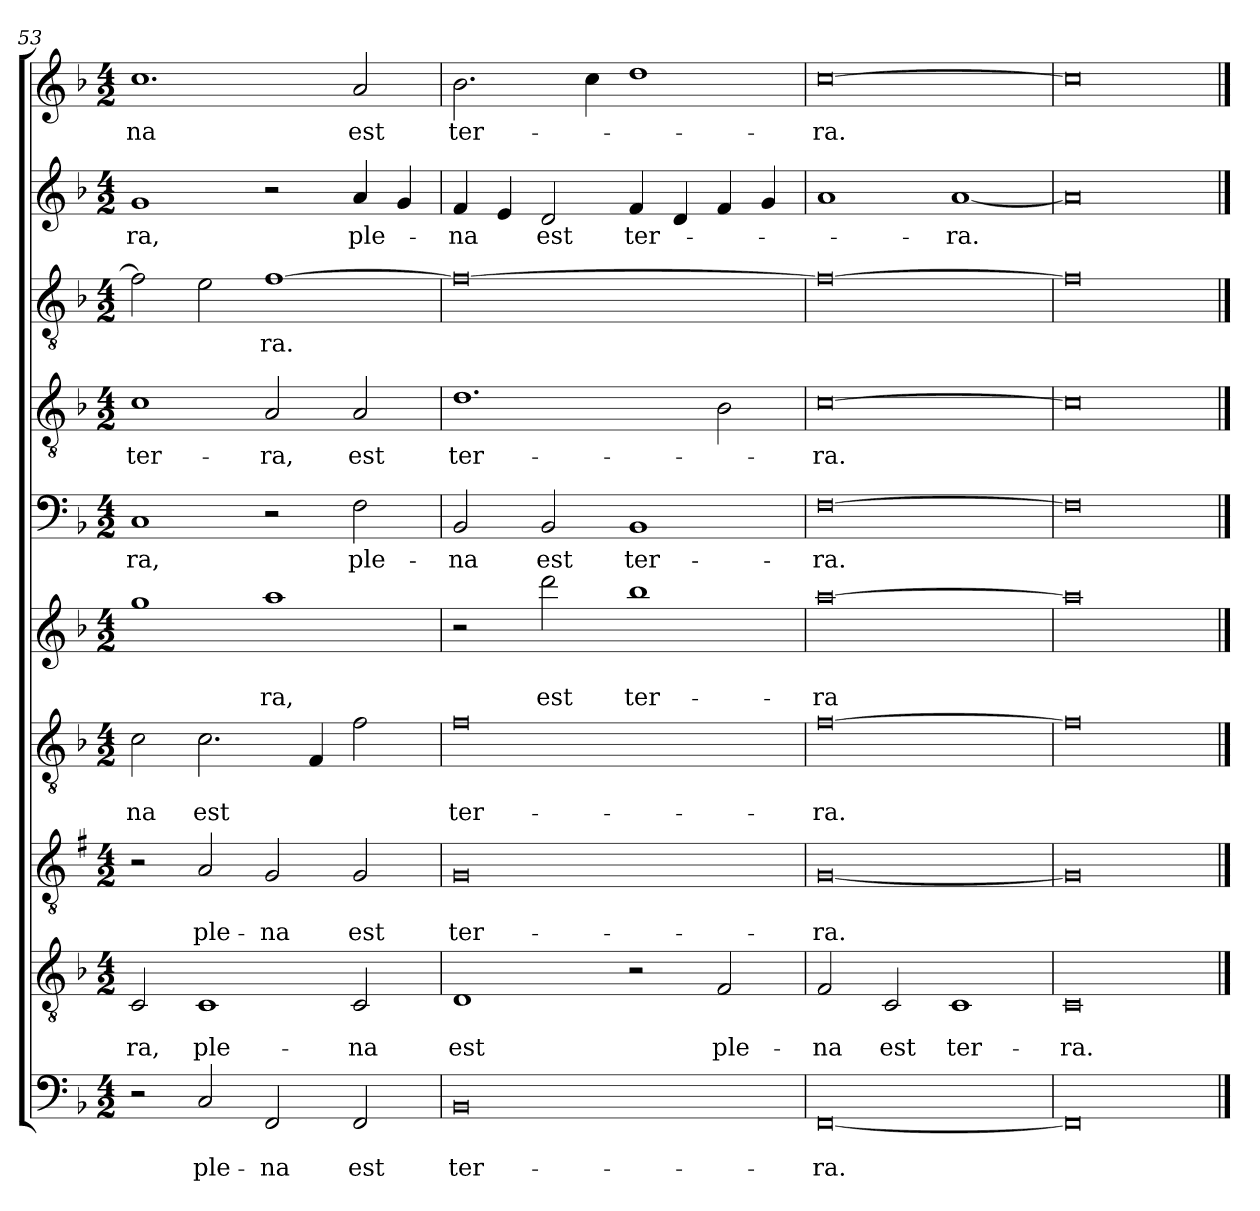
**kern	**text	**text	**kern	**text	**text	**kern	**text	**text	**kern	**text	**text	**kern	**text	**text	**kern	**text	**kern	**text	**kern	**text	**kern	**text	**kern	**text
*part10	*part10	*part10	*part9	*part9	*part9	*part8	*part8	*part8	*part7	*part7	*part7	*part6	*part6	*part6	*part5	*part5	*part4	*part4	*part3	*part3	*part2	*part2	*part1	*part1
*staff10	*staff10	*staff10	*staff9	*staff9	*staff9	*staff8	*staff8	*staff8	*staff7	*staff7	*staff7	*staff6	*staff6	*staff6	*staff5	*staff5	*staff4	*staff4	*staff3	*staff3	*staff2	*staff2	*staff1	*staff1
!!LO:LB:g=z
*clefF4	*	*	*clefGv2	*	*	*clefGv2	*	*	*clefGv2	*	*	*clefG2	*	*	*clefF4	*	*clefGv2	*	*clefGv2	*	*clefG2	*	*clefG2	*
*	*	*	*	*	*	*ITrd1c2	*	*	*	*	*	*ITrd8c14	*	*	*	*	*	*	*	*	*	*	*	*
*k[b-]	*	*	*k[b-]	*	*	*k[b-]	*	*	*k[b-]	*	*	*k[b-]	*	*	*k[b-]	*	*k[b-]	*	*k[b-]	*	*k[b-]	*	*k[b-]	*
*F:	*	*	*F:	*	*	*F:	*	*	*F:	*	*	*F:	*	*	*F:	*	*F:	*	*F:	*	*F:	*	*F:	*
*M4/2	*	*	*M4/2	*	*	*M4/2	*	*	*M4/2	*	*	*M4/2	*	*	*M4/2	*	*M4/2	*	*M4/2	*	*M4/2	*	*M4/2	*
=53	=53	=53	=53	=53	=53	=53	=53	=53	=53	=53	=53	=53	=53	=53	=53	=53	=53	=53	=53	=53	=53	=53	=53	=53
!	!	!	!	!	!LO:LY:b	!	!	!	!	!	!LO:LY:b	!	!	!	!	!LO:LY:b	!	!LO:LY:b	!	!	!	!LO:LY:b	!	!LO:LY:b
2r	.	.	2C/	.	-ra,	2r	.	.	2c\	.	-na	1g	.	.	1C	-ra,	1c	ter-	2f\]	.	1g	-ra,	1.cc	-na
!	!	!LO:LY:b	!	!	!LO:LY:b	!	!	!LO:LY:b	!	!	!LO:LY:b	!	!	!	!	!	!	!	!	!	!	!	!	!
2C/	.	ple-	1C	.	ple-	2G/	.	ple-	2.c\	.	est	.	.	.	.	.	.	.	2e\	.	.	.	.	.
!	!	!LO:LY:b	!	!	!	!	!	!LO:LY:b	!	!	!	!	!	!LO:LY:b	!	!	!	!LO:LY:b	!	!LO:LY:b	!	!	!	!
2FF/	.	-na	.	.	.	2F/	.	-na	.	.	.	1a	.	-ra,	2r	.	2A/	-ra,	[1f	-ra.	2r	.	.	.
.	.	.	.	.	.	.	.	.	4F/	.	.	.	.	.	.	.	.	.	.	.	.	.	.	.
!	!	!LO:LY:b	!	!	!LO:LY:b	!	!	!LO:LY:b	!	!	!	!	!	!	!	!LO:LY:b	!	!LO:LY:b	!	!	!	!LO:LY:b	!	!LO:LY:b
2FF/	.	est	2C/	.	-na	2F/	.	est	2f\	.	.	.	.	.	2F\	ple-	2A/	est	.	.	4a/	ple-	2a/	est
.	.	.	.	.	.	.	.	.	.	.	.	.	.	.	.	.	.	.	.	.	4g/	.	.	.
=54	=54	=54	=54	=54	=54	=54	=54	=54	=54	=54	=54	=54	=54	=54	=54	=54	=54	=54	=54	=54	=54	=54	=54	=54
!	!	!LO:LY:b	!	!	!LO:LY:b	!	!	!LO:LY:b	!	!	!LO:LY:b	!	!	!	!	!LO:LY:b	!	!LO:LY:b	!	!	!	!LO:LY:b	!	!LO:LY:b
0BB-	.	ter-	1D	.	est	0F	.	ter-	0f	.	ter-	2r	.	.	2BB-/	-na	1.d	ter-	0f_	.	4f/	-na	2.b-\	ter-
.	.	.	.	.	.	.	.	.	.	.	.	.	.	.	.	.	.	.	.	.	4e/	.	.	.
!	!	!	!	!	!	!	!	!	!	!	!	!	!	!LO:LY:b	!	!LO:LY:b	!	!	!	!	!	!LO:LY:b	!	!
.	.	.	.	.	.	.	.	.	.	.	.	2dd\	.	est	2BB-/	est	.	.	.	.	2d/	est	.	.
.	.	.	.	.	.	.	.	.	.	.	.	.	.	.	.	.	.	.	.	.	.	.	4cc\	.
!	!	!	!	!	!	!	!	!	!	!	!	!	!	!LO:LY:b	!	!LO:LY:b	!	!	!	!	!	!LO:LY:b	!	!
.	.	.	2r	.	.	.	.	.	.	.	.	1b-	.	ter-	1BB-	ter-	.	.	.	.	4f/	ter-	1dd	.
.	.	.	.	.	.	.	.	.	.	.	.	.	.	.	.	.	.	.	.	.	4d/	.	.	.
!	!	!	!	!	!LO:LY:b	!	!	!	!	!	!	!	!	!	!	!	!	!	!	!	!	!	!	!
.	.	.	2F/	.	ple-	.	.	.	.	.	.	.	.	.	.	.	2B-\	.	.	.	4f/	.	.	.
.	.	.	.	.	.	.	.	.	.	.	.	.	.	.	.	.	.	.	.	.	4g/	.	.	.
=55	=55	=55	=55	=55	=55	=55	=55	=55	=55	=55	=55	=55	=55	=55	=55	=55	=55	=55	=55	=55	=55	=55	=55	=55
!	!	!LO:LY:b	!	!	!LO:LY:b	!	!	!LO:LY:b	!	!	!LO:LY:b	!	!	!LO:LY:b	!	!LO:LY:b	!	!LO:LY:b	!	!	!	!	!	!LO:LY:b
[0FF	.	-ra.	2F/	.	-na	[0F	.	-ra.	[0f	.	-ra.	[0a	.	-ra	[0F	-ra.	[0c	-ra.	0f_	.	1a	.	[0cc	-ra.
!	!	!	!	!	!LO:LY:b	!	!	!	!	!	!	!	!	!	!	!	!	!	!	!	!	!	!	!
.	.	.	2C/	.	est	.	.	.	.	.	.	.	.	.	.	.	.	.	.	.	.	.	.	.
!	!	!	!	!	!LO:LY:b	!	!	!	!	!	!	!	!	!	!	!	!	!	!	!	!	!LO:LY:b	!	!
.	.	.	1C	.	ter-	.	.	.	.	.	.	.	.	.	.	.	.	.	.	.	[1a	-ra.	.	.
=56	=56	=56	=56	=56	=56	=56	=56	=56	=56	=56	=56	=56	=56	=56	=56	=56	=56	=56	=56	=56	=56	=56	=56	=56
!	!	!	!	!	!LO:LY:b	!	!	!	!	!	!	!	!	!	!	!	!	!	!	!	!	!	!	!
0FF]	.	.	0C	.	-ra.	0F]	.	.	0f]	.	.	0a]	.	.	0F]	.	0c]	.	0f]	.	0a]	.	0cc]	.
==	==	==	==	==	==	==	==	==	==	==	==	==	==	==	==	==	==	==	==	==	==	==	==	==
*-	*-	*-	*-	*-	*-	*-	*-	*-	*-	*-	*-	*-	*-	*-	*-	*-	*-	*-	*-	*-	*-	*-	*-	*-
